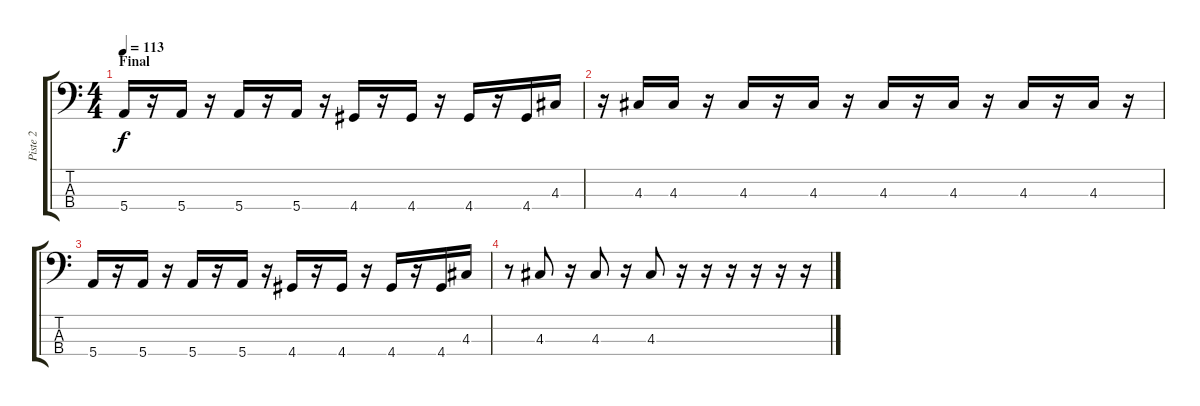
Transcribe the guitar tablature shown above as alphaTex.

\track ("Piste 2" "Piste 2") {instrument electricbassfinger}
\staff {score tabs}
\tuning (G2 D2 A1 E1) {hide}
\ts (4 4)
\section ("" "Final")
\tempo 113
\clef f4
\ks c
5.4.16{dy f} r.16 5.4.16 r.16 5.4.16 r.16 5.4.16 r.16 4.4.16 r.16 4.4.16 r.16 4.4.16 r.16 4.4.16 4.3.16 |
r.16 4.3.16 4.3.16 r.16 4.3.16 r.16 4.3.16 r.16 4.3.16 r.16 4.3.16 r.16 4.3.16 r.16 4.3.16 r.16 |
5.4.16 r.16 5.4.16 r.16 5.4.16 r.16 5.4.16 r.16 4.4.16 r.16 4.4.16 r.16 4.4.16 r.16 4.4.16 4.3.16 |
r.8 4.3.8 r.16 4.3.8 r.16 4.3.8 r.16 r.16 r.16 r.16 r.16 r.16
